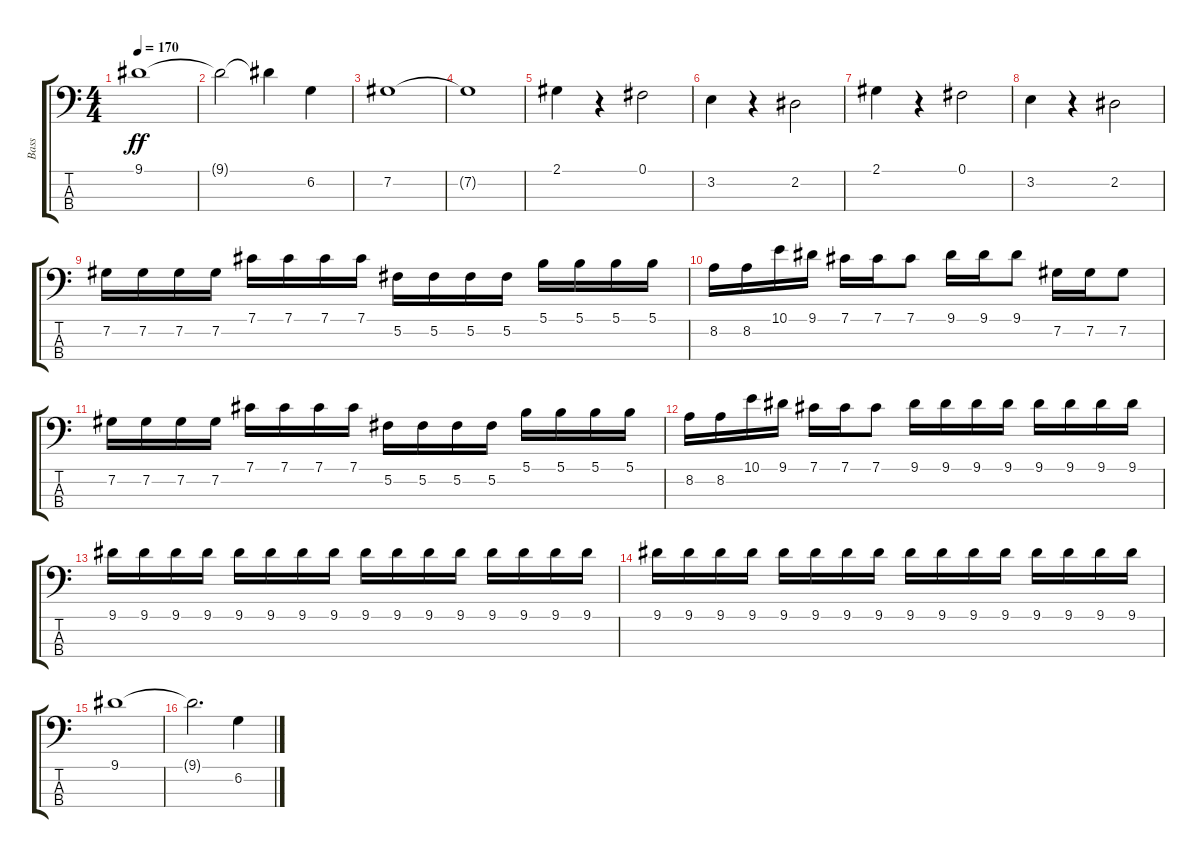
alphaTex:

\track ("Bass" "Bass") {instrument electricbassfinger}
\staff {score tabs}
\tuning (Gb2 Db2 Ab1 Eb1) {hide}
\ts (4 4)
\tempo 170
\clef f4
\ks c
9.1.1{dy ff} |
9.1{t}.2 9.1{t}.4 6.2.4 |
7.2.1 |
7.2{t}.1 |
2.1.4 r.4 0.1.2 |
3.2.4 r.4 2.2.2 |
2.1.4 r.4 0.1.2 |
3.2.4 r.4 2.2.2 |
7.2.16 7.2.16 7.2.16 7.2.16 7.1.16 7.1.16 7.1.16 7.1.16 5.2.16 5.2.16 5.2.16 5.2.16 5.1.16 5.1.16 5.1.16 5.1.16 |
8.2.16 8.2.16 10.1.16 9.1.16 7.1.16 7.1.16 7.1.8 9.1.16 9.1.16 9.1.8 7.2.16 7.2.16 7.2.8 |
7.2.16 7.2.16 7.2.16 7.2.16 7.1.16 7.1.16 7.1.16 7.1.16 5.2.16 5.2.16 5.2.16 5.2.16 5.1.16 5.1.16 5.1.16 5.1.16 |
8.2.16 8.2.16 10.1.16 9.1.16 7.1.16 7.1.16 7.1.8 9.1.16 9.1.16 9.1.16 9.1.16 9.1.16 9.1.16 9.1.16 9.1.16 |
9.1.16 9.1.16 9.1.16 9.1.16 9.1.16 9.1.16 9.1.16 9.1.16 9.1.16 9.1.16 9.1.16 9.1.16 9.1.16 9.1.16 9.1.16 9.1.16 |
9.1.16 9.1.16 9.1.16 9.1.16 9.1.16 9.1.16 9.1.16 9.1.16 9.1.16 9.1.16 9.1.16 9.1.16 9.1.16 9.1.16 9.1.16 9.1.16 |
9.1.1 |
9.1{t}.2{d} 6.2.4
